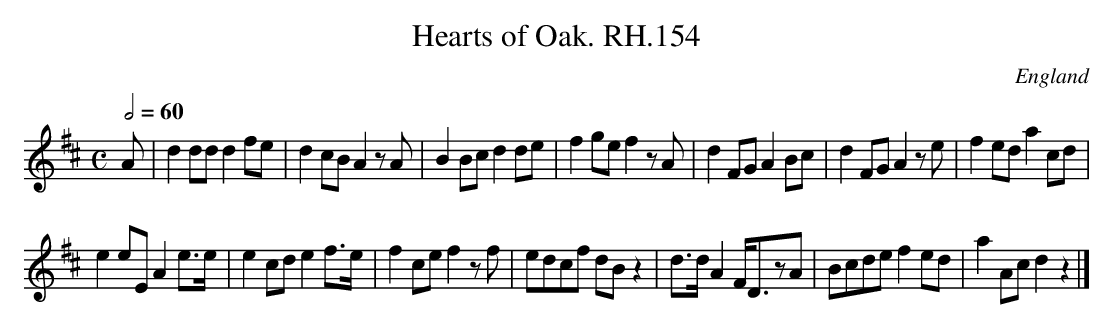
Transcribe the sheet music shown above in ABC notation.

X:1
T:Hearts of Oak. RH.154
L:1/8
M:C
O:England
Q:1/2=60
K:D
A|d2ddd2fe|d2cBA2zA|B2Bcd2de|f2gef2zA|\
d2FGA2Bc|d2FGA2ze|f2eda2cd|!
e2eEA2e>e|e2cde2f>e|f2cef2zf|edcf dBz2|\
d>dA2F<DzA|Bcdef2ed|a2Acd2z2|]
